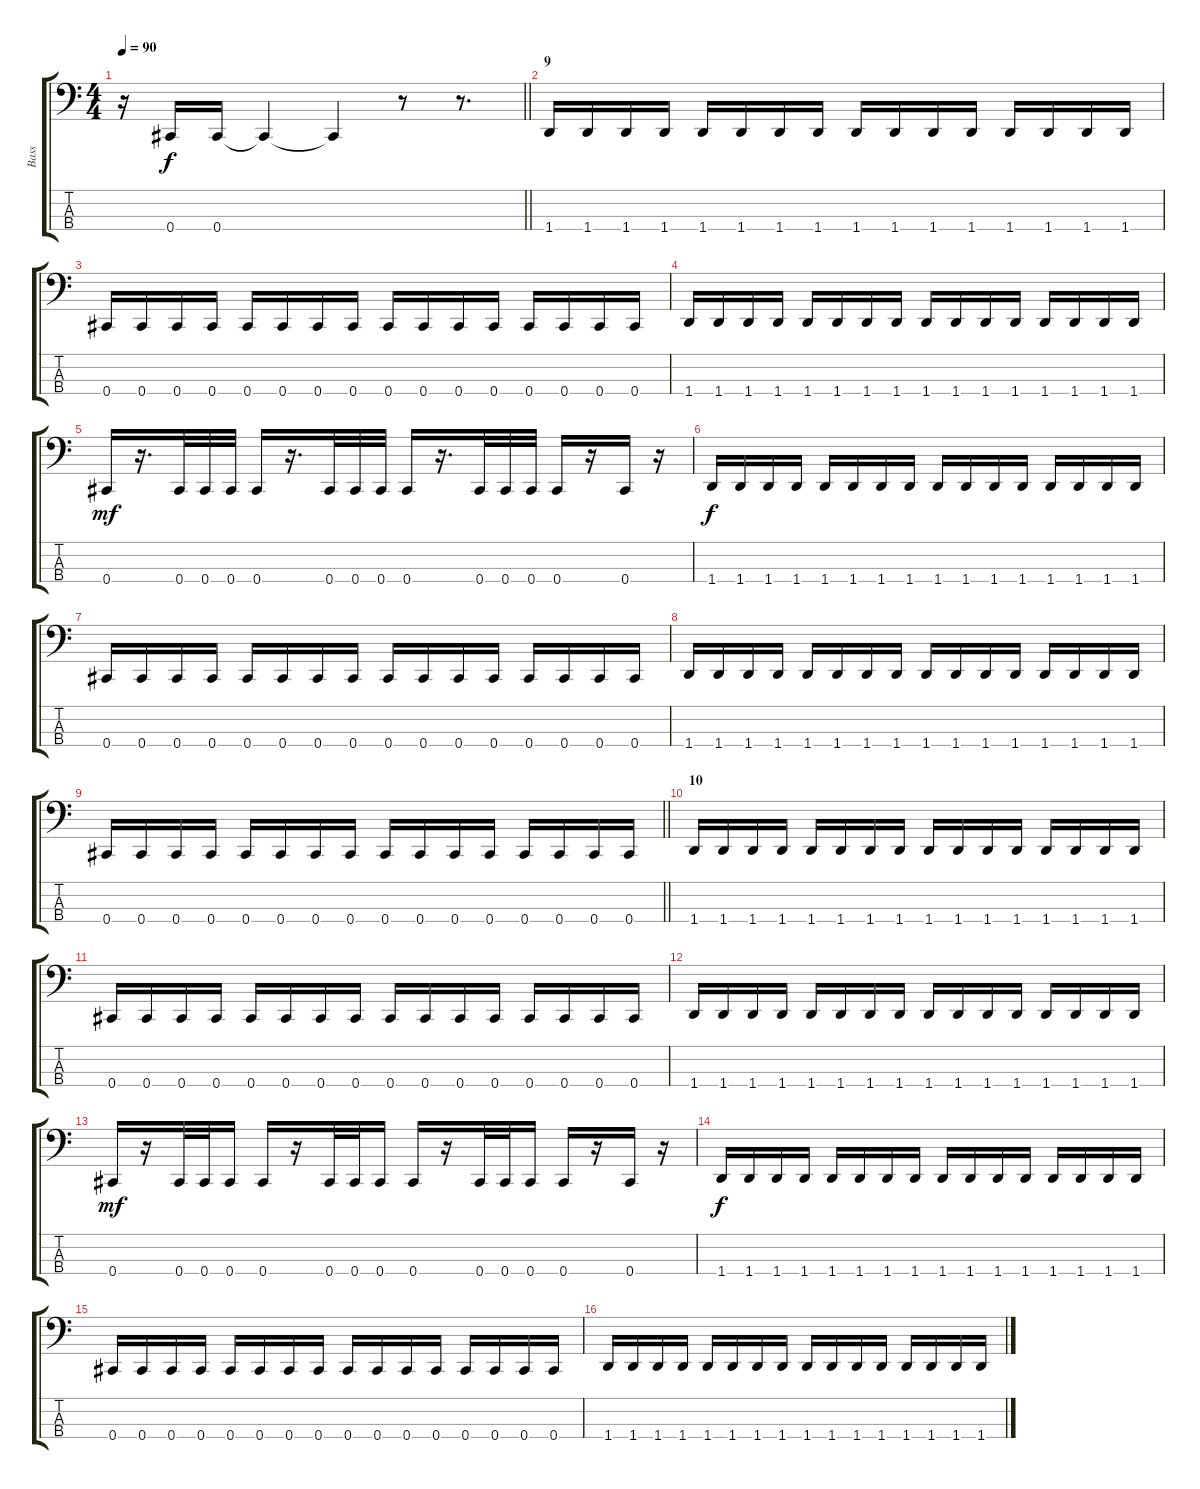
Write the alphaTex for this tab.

\track ("Bass" "Bass") {instrument electricbasspick}
\staff {score tabs}
\tuning (Gb2 Db2 Ab1 Db1) {hide}
\ts (4 4)
\tempo 90
\clef f4
\barLineRight lightlight
\ks c
r.16{dy f} 0.4.16 0.4.16 0.4{t}.4 0.4{t}.4 r.8 r.8{d} |
\section ("" "9")
1.4.16 1.4.16 1.4.16 1.4.16 1.4.16 1.4.16 1.4.16 1.4.16 1.4.16 1.4.16 1.4.16 1.4.16 1.4.16 1.4.16 1.4.16 1.4.16 |
0.4.16 0.4.16 0.4.16 0.4.16 0.4.16 0.4.16 0.4.16 0.4.16 0.4.16 0.4.16 0.4.16 0.4.16 0.4.16 0.4.16 0.4.16 0.4.16 |
1.4.16 1.4.16 1.4.16 1.4.16 1.4.16 1.4.16 1.4.16 1.4.16 1.4.16 1.4.16 1.4.16 1.4.16 1.4.16 1.4.16 1.4.16 1.4.16 |
0.4.16{dy mf} r.16{d} 0.4.32 0.4.32 0.4.32 0.4.16 r.16{d} 0.4.32 0.4.32 0.4.32 0.4.16 r.16{d} 0.4.32 0.4.32 0.4.32 0.4.16 r.16 0.4.16 r.16 |
1.4.16{dy f} 1.4.16 1.4.16 1.4.16 1.4.16 1.4.16 1.4.16 1.4.16 1.4.16 1.4.16 1.4.16 1.4.16 1.4.16 1.4.16 1.4.16 1.4.16 |
0.4.16 0.4.16 0.4.16 0.4.16 0.4.16 0.4.16 0.4.16 0.4.16 0.4.16 0.4.16 0.4.16 0.4.16 0.4.16 0.4.16 0.4.16 0.4.16 |
1.4.16 1.4.16 1.4.16 1.4.16 1.4.16 1.4.16 1.4.16 1.4.16 1.4.16 1.4.16 1.4.16 1.4.16 1.4.16 1.4.16 1.4.16 1.4.16 |
\barLineRight lightlight
0.4.16 0.4.16 0.4.16 0.4.16 0.4.16 0.4.16 0.4.16 0.4.16 0.4.16 0.4.16 0.4.16 0.4.16 0.4.16 0.4.16 0.4.16 0.4.16 |
\section ("" "10")
1.4.16 1.4.16 1.4.16 1.4.16 1.4.16 1.4.16 1.4.16 1.4.16 1.4.16 1.4.16 1.4.16 1.4.16 1.4.16 1.4.16 1.4.16 1.4.16 |
0.4.16 0.4.16 0.4.16 0.4.16 0.4.16 0.4.16 0.4.16 0.4.16 0.4.16 0.4.16 0.4.16 0.4.16 0.4.16 0.4.16 0.4.16 0.4.16 |
1.4.16 1.4.16 1.4.16 1.4.16 1.4.16 1.4.16 1.4.16 1.4.16 1.4.16 1.4.16 1.4.16 1.4.16 1.4.16 1.4.16 1.4.16 1.4.16 |
0.4.16{dy mf} r.16 0.4.32 0.4.32 0.4.16 0.4.16 r.16 0.4.32 0.4.32 0.4.16 0.4.16 r.16 0.4.32 0.4.32 0.4.16 0.4.16 r.16 0.4.16 r.16 |
1.4.16{dy f} 1.4.16 1.4.16 1.4.16 1.4.16 1.4.16 1.4.16 1.4.16 1.4.16 1.4.16 1.4.16 1.4.16 1.4.16 1.4.16 1.4.16 1.4.16 |
0.4.16 0.4.16 0.4.16 0.4.16 0.4.16 0.4.16 0.4.16 0.4.16 0.4.16 0.4.16 0.4.16 0.4.16 0.4.16 0.4.16 0.4.16 0.4.16 |
1.4.16 1.4.16 1.4.16 1.4.16 1.4.16 1.4.16 1.4.16 1.4.16 1.4.16 1.4.16 1.4.16 1.4.16 1.4.16 1.4.16 1.4.16 1.4.16
